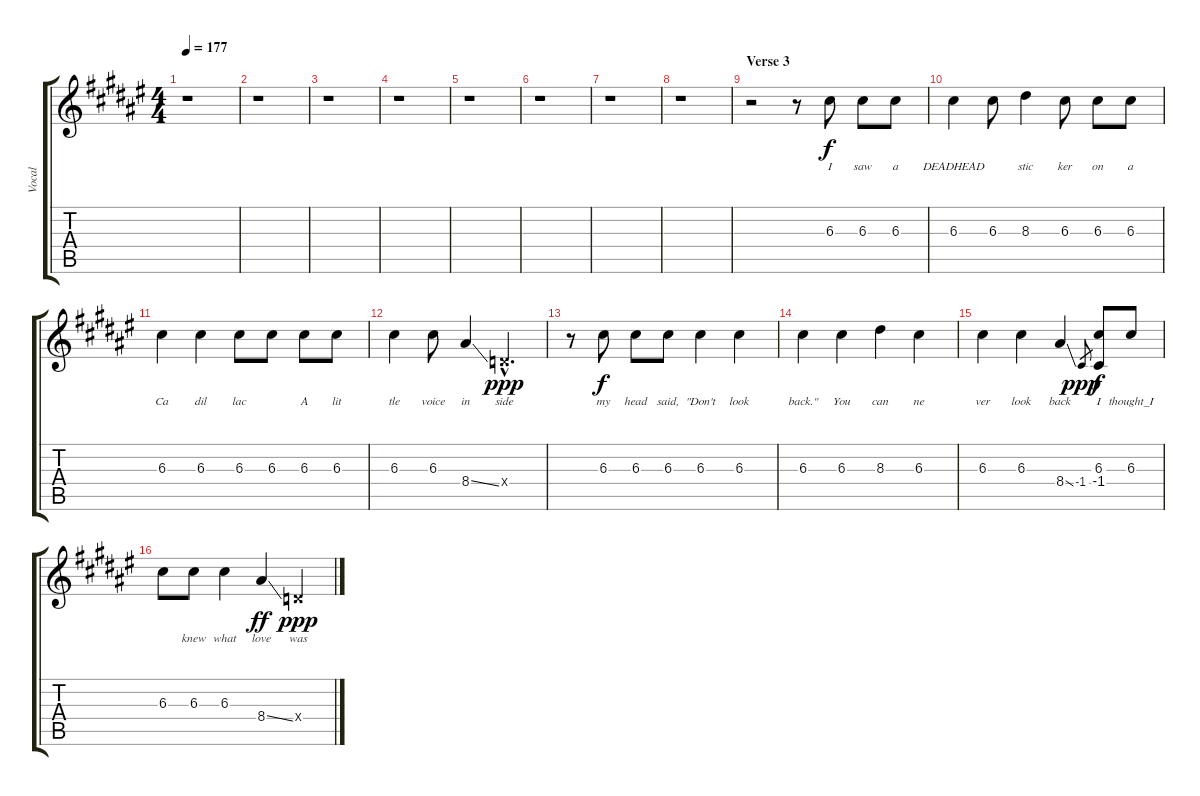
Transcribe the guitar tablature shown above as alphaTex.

\track ("Vocal" "Vocal") {instrument electricguitarjazz}
\staff {score tabs}
\tuning (E4 B3 G3 D3 A2 E2) {hide}
\ts (4 4)
\tempo 177
\clef g2
\ks d#minor
r.1{dy f} |
r.1 |
r.1 |
r.1 |
r.1 |
r.1 |
r.1 |
r.1 |
\section ("" "Verse 3")
r.2 r.8 6.3.8{lyrics (0 "I") lyrics (1 "") lyrics (2 "") lyrics (3 "") lyrics (4 "")} 6.3.8{lyrics (0 "saw") lyrics (1 "") lyrics (2 "") lyrics (3 "") lyrics (4 "")} 6.3.8{lyrics (0 "a") lyrics (1 "") lyrics (2 "") lyrics (3 "") lyrics (4 "")} |
6.3.4{lyrics (0 "DEADHEAD") lyrics (1 "") lyrics (2 "") lyrics (3 "") lyrics (4 "")} 6.3.8{lyrics (0 "") lyrics (1 "") lyrics (2 "") lyrics (3 "") lyrics (4 "")} 8.3.4{lyrics (0 "stic") lyrics (1 "") lyrics (2 "") lyrics (3 "") lyrics (4 "")} 6.3.8{lyrics (0 "ker") lyrics (1 "") lyrics (2 "") lyrics (3 "") lyrics (4 "")} 6.3.8{lyrics (0 "on") lyrics (1 "") lyrics (2 "") lyrics (3 "") lyrics (4 "")} 6.3.8{lyrics (0 "a") lyrics (1 "") lyrics (2 "") lyrics (3 "") lyrics (4 "")} |
6.3.4{lyrics (0 "Ca") lyrics (1 "") lyrics (2 "") lyrics (3 "") lyrics (4 "")} 6.3.4{lyrics (0 "dil") lyrics (1 "") lyrics (2 "") lyrics (3 "") lyrics (4 "")} 6.3.8{lyrics (0 "lac") lyrics (1 "") lyrics (2 "") lyrics (3 "") lyrics (4 "")} 6.3.8{lyrics (0 "") lyrics (1 "") lyrics (2 "") lyrics (3 "") lyrics (4 "")} 6.3.8{lyrics (0 "A") lyrics (1 "") lyrics (2 "") lyrics (3 "") lyrics (4 "")} 6.3.8{lyrics (0 "lit") lyrics (1 "") lyrics (2 "") lyrics (3 "") lyrics (4 "")} |
6.3.4{lyrics (0 "tle") lyrics (1 "") lyrics (2 "") lyrics (3 "") lyrics (4 "")} 6.3.8{lyrics (0 "voice") lyrics (1 "") lyrics (2 "") lyrics (3 "") lyrics (4 "")} 8.4{ss}.4{lyrics (0 "in") lyrics (1 "") lyrics (2 "") lyrics (3 "") lyrics (4 "")} 0.4{hac x}.4{d lyrics (0 "side") lyrics (1 "") lyrics (2 "") lyrics (3 "") lyrics (4 "") dy ppp} |
r.8 6.3.8{lyrics (0 "my") lyrics (1 "") lyrics (2 "") lyrics (3 "") lyrics (4 "") dy f} 6.3.8{lyrics (0 "head") lyrics (1 "") lyrics (2 "") lyrics (3 "") lyrics (4 "")} 6.3.8{lyrics (0 "said,") lyrics (1 "") lyrics (2 "") lyrics (3 "") lyrics (4 "")} 6.3.4{lyrics (0 "\"Don't") lyrics (1 "") lyrics (2 "") lyrics (3 "") lyrics (4 "")} 6.3.4{lyrics (0 "look") lyrics (1 "") lyrics (2 "") lyrics (3 "") lyrics (4 "")} |
6.3.4{lyrics (0 "back.\"") lyrics (1 "") lyrics (2 "") lyrics (3 "") lyrics (4 "")} 6.3.4{lyrics (0 "You") lyrics (1 "") lyrics (2 "") lyrics (3 "") lyrics (4 "")} 8.3.4{lyrics (0 "can") lyrics (1 "") lyrics (2 "") lyrics (3 "") lyrics (4 "")} 6.3.4{lyrics (0 "ne") lyrics (1 "") lyrics (2 "") lyrics (3 "") lyrics (4 "")} |
6.3.4{lyrics (0 "ver") lyrics (1 "") lyrics (2 "") lyrics (3 "") lyrics (4 "")} 6.3.4{lyrics (0 "look") lyrics (1 "") lyrics (2 "") lyrics (3 "") lyrics (4 "")} 8.4{ss}.4{lyrics (0 "back") lyrics (1 "") lyrics (2 "") lyrics (3 "") lyrics (4 "")} -1.4.8{lyrics (0 "") lyrics (1 "") lyrics (2 "") lyrics (3 "") lyrics (4 "") gr dy ppp} (6.3 -1.4).8{lyrics (0 "I") lyrics (1 "") lyrics (2 "") lyrics (3 "") lyrics (4 "") dy f} 6.3.8{lyrics (0 "thought_I") lyrics (1 "") lyrics (2 "") lyrics (3 "") lyrics (4 "")} |
6.3.8{lyrics (0 "") lyrics (1 "") lyrics (2 "") lyrics (3 "") lyrics (4 "")} 6.3.8{lyrics (0 "knew") lyrics (1 "") lyrics (2 "") lyrics (3 "") lyrics (4 "")} 6.3.4{lyrics (0 "what") lyrics (1 "") lyrics (2 "") lyrics (3 "") lyrics (4 "")} 8.4{ss}.4{lyrics (0 "love") lyrics (1 "") lyrics (2 "") lyrics (3 "") lyrics (4 "") dy ff} 0.4{x}.4{lyrics (0 "was") lyrics (1 "") lyrics (2 "") lyrics (3 "") lyrics (4 "") dy ppp}
